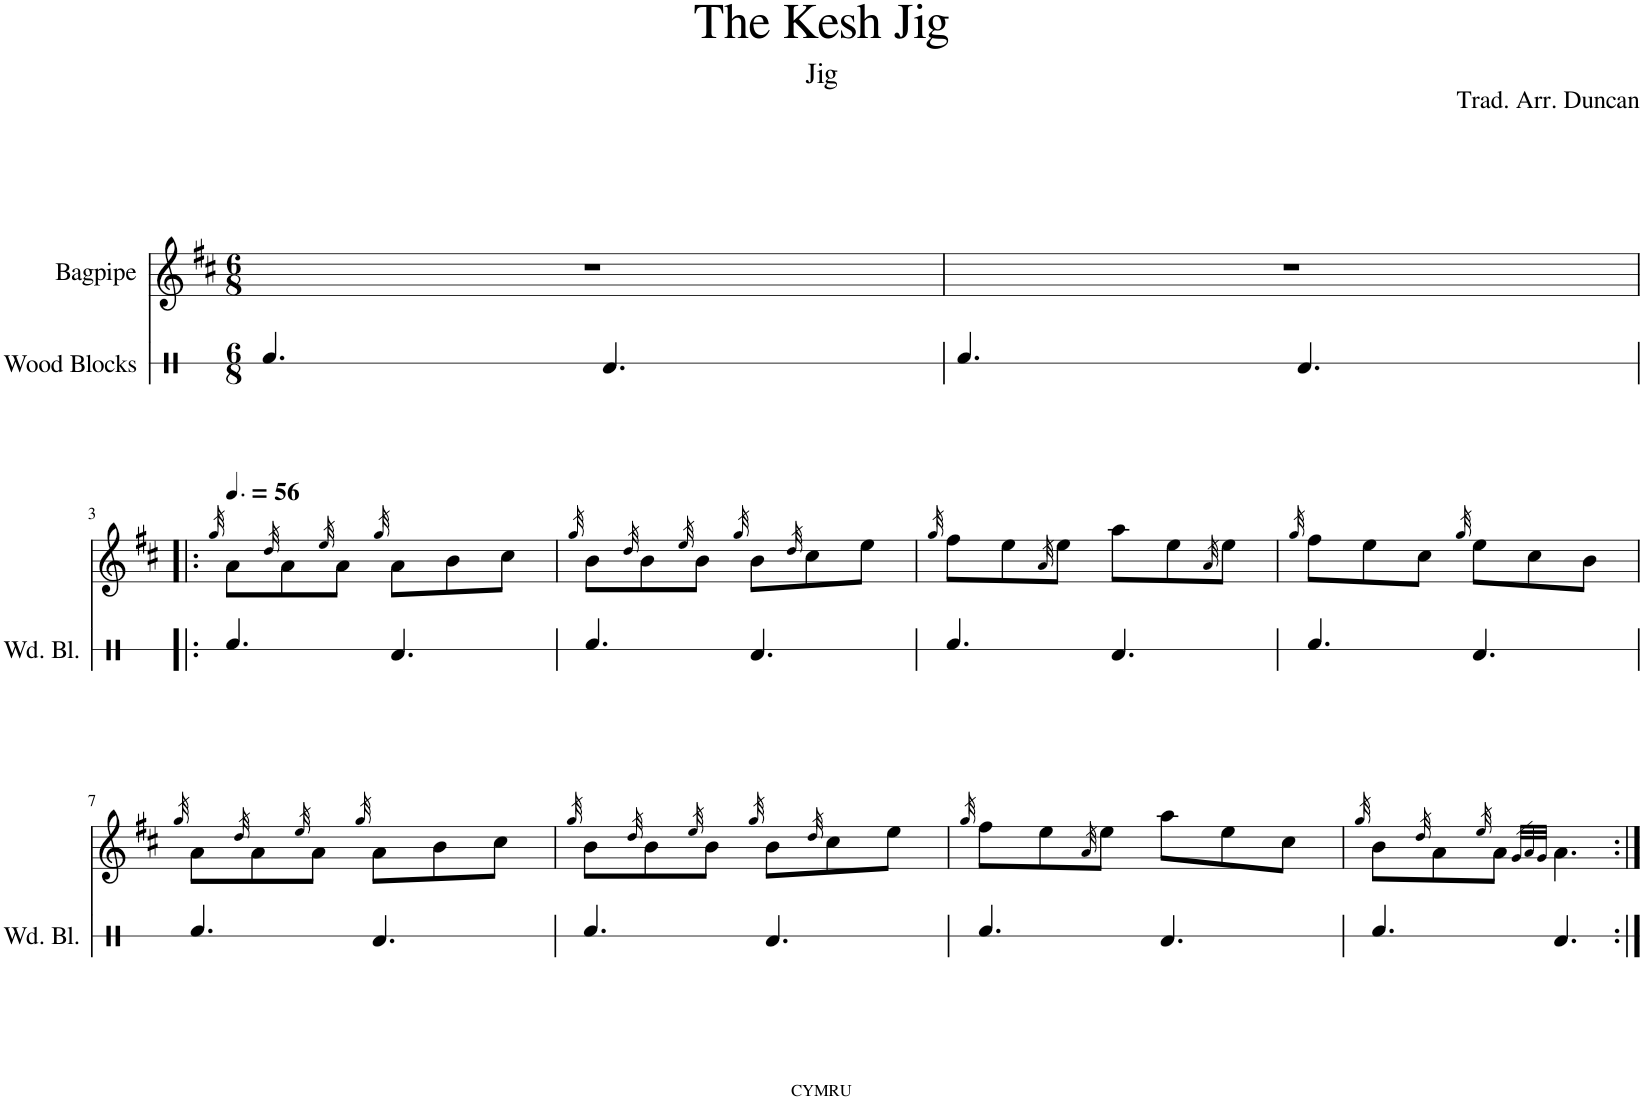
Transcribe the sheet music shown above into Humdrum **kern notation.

**kern	**kern
*part2	*part1
*staff2	*staff1
*I"Wood Blocks	*I"Bagpipe
*I'Wd. Bl.	*I'Bag
*stria1	*
*clefX	*clefG2
*k[]	*k[f#c#]
*M6/8	*M6/8
=1	=1
4.Rf/	2.r
4.Rd/	.
=2	=2
4.Rf/	2.r
4.Rd/	.
!!LO:LB:g=z
=3!|:	=3!|:
*	*MM84
.	32qgg/
4.Rf/	8a\L
.	32qdd/
.	8a\
.	32qee/
.	8a\J
.	32qgg/
4.Rd/	8a\L
.	8b\
.	8cc#\J
=4	=4
.	32qgg/
4.Rf/	8b\L
.	32qdd/
.	8b\
.	32qee/
.	8b\J
.	32qgg/
4.Rd/	8b\L
.	32qdd/
.	8cc#\
.	8ee\J
=5	=5
.	32qgg/
4.Rf/	8ff#\L
.	8ee\
.	32qa/
.	8ee\J
4.Rd/	8aa\L
.	8ee\
.	32qa/
.	8ee\J
=6	=6
.	32qgg/
4.Rf/	8ff#\L
.	8ee\
.	8cc#\J
.	32qgg/
4.Rd/	8ee\L
.	8cc#\
.	8b\J
!!LO:LB:g=z
=7	=7
.	32qgg/
4.Rf/	8a\L
.	32qdd/
.	8a\
.	32qee/
.	8a\J
.	32qgg/
4.Rd/	8a\L
.	8b\
.	8cc#\J
=8	=8
.	32qgg/
4.Rf/	8b\L
.	32qdd/
.	8b\
.	32qee/
.	8b\J
.	32qgg/
4.Rd/	8b\L
.	32qdd/
.	8cc#\
.	8ee\J
=9	=9
.	32qgg/
4.Rf/	8ff#\L
.	8ee\
.	32qa/
.	8ee\J
4.Rd/	8aa\L
.	8ee\
.	8cc#\J
=10	=10
.	32qgg/
4.Rf/	8b\L
.	32qdd/
.	8a\
.	32qee/
.	8a\J
.	32qg/LLL
.	32qa/
.	32qg/JJJ
4.Rd/	4.a\
=:|!	=:|!
*-	*-
